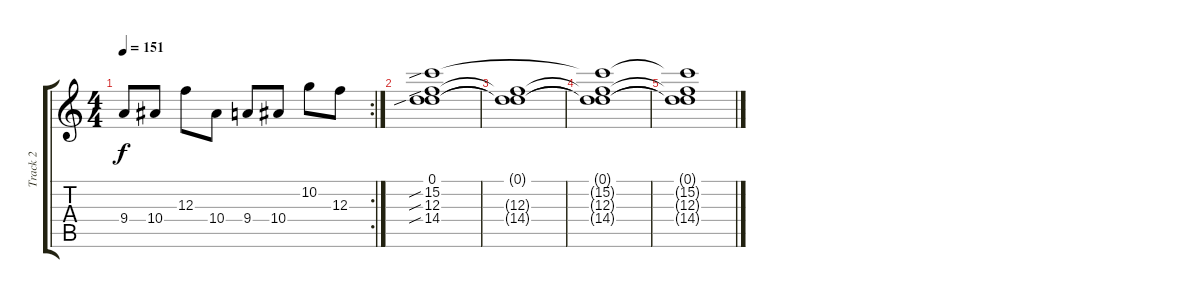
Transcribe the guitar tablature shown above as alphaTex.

\track ("Track 2" "Track 2") {instrument distortionguitar}
\staff {score tabs}
\tuning (D4 A3 F3 C3 G2 C2) {hide}
\rc 2
\ts (4 4)
\tempo 151
\clef g2
\ks c
9.4.8{dy f} 10.4.8 12.3.8 10.4.8 9.4.8 10.4.8 10.2.8 12.3.8 |
(0.1 15.2{sib} 12.3{sib} 14.4{sib}).1 |
(0.1{t} 12.3{t} 14.4{t}).1 |
(0.1{t} 15.2{t} 12.3{t} 14.4{t}).1 |
(0.1{t} 15.2{t} 12.3{t} 14.4{t}).1
